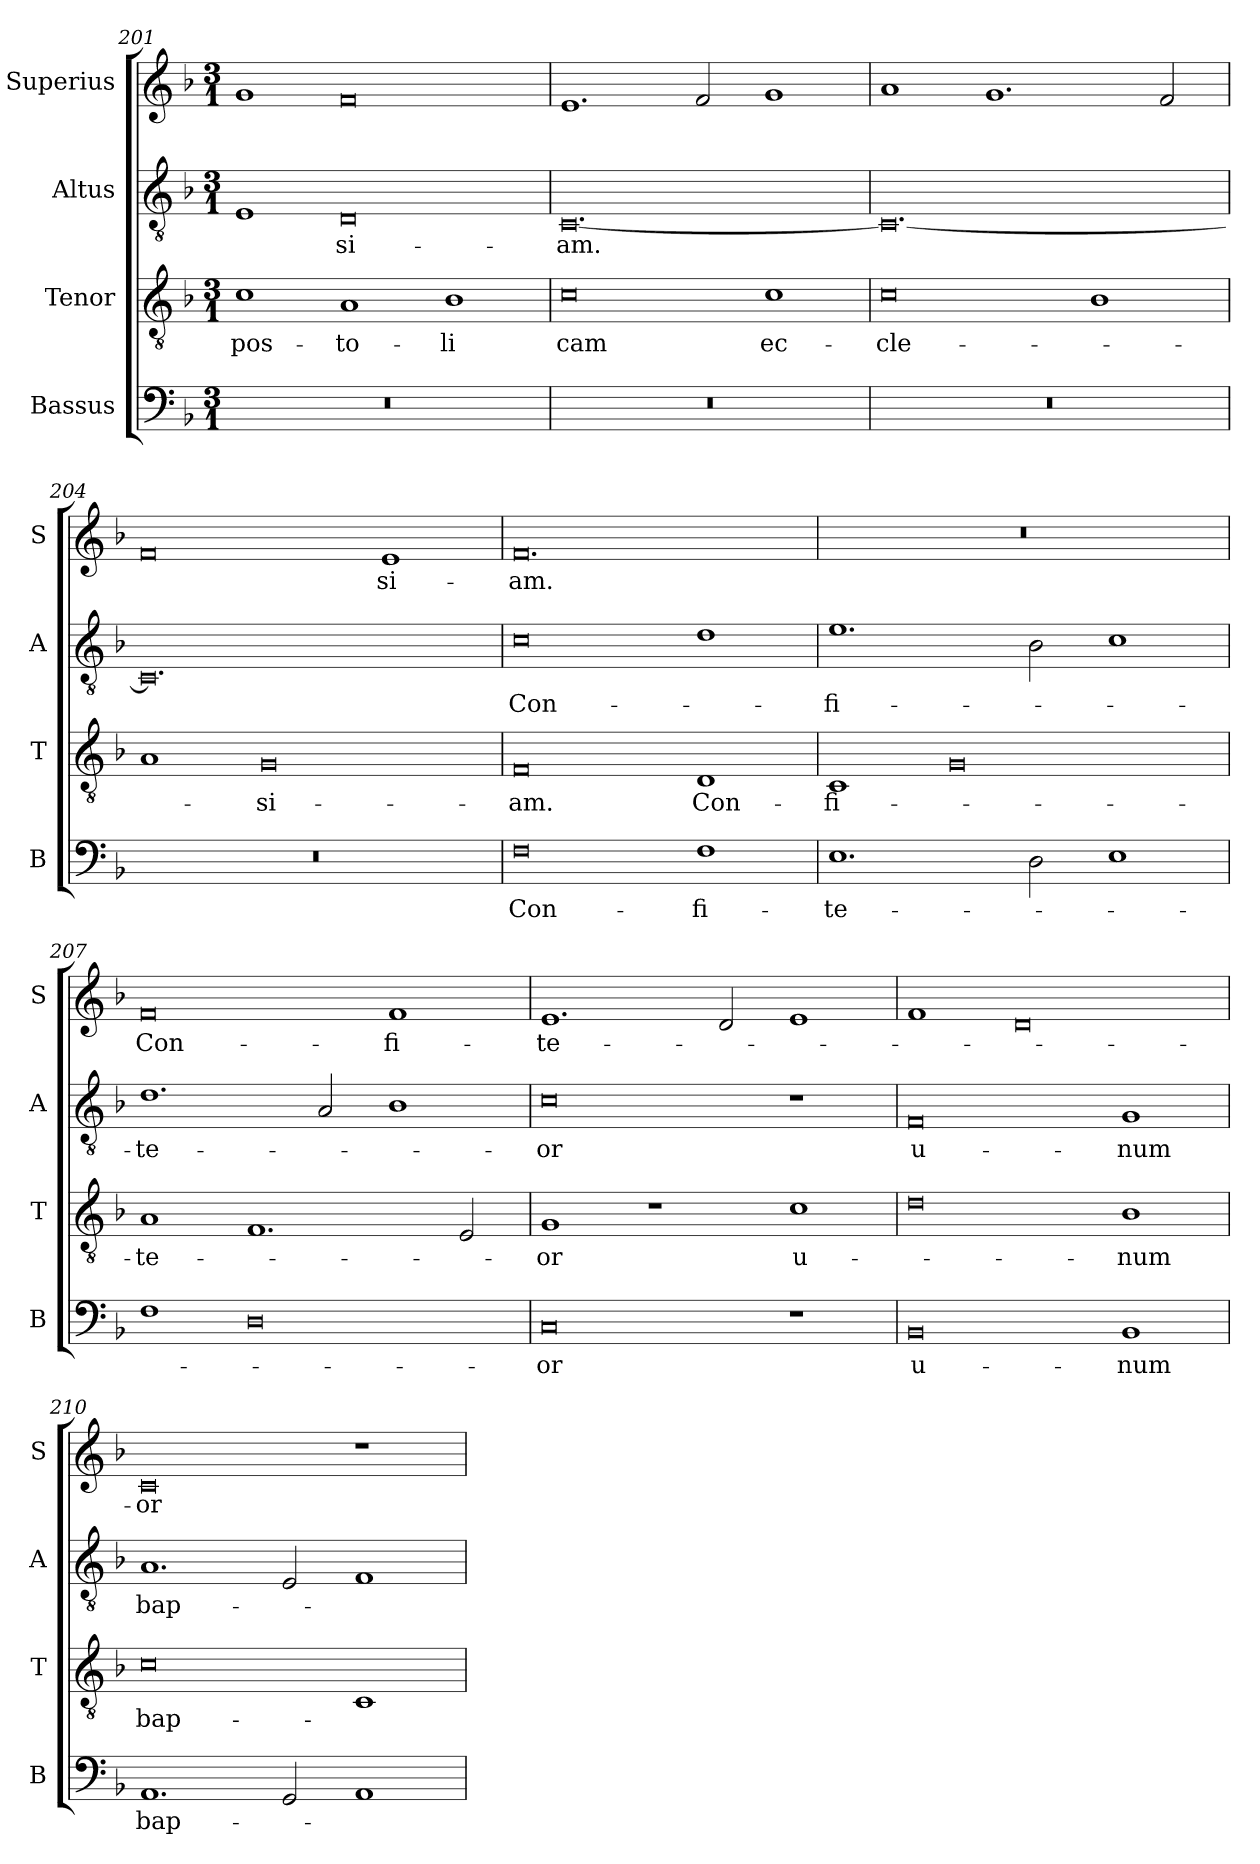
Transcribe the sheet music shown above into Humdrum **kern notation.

**kern	**text	**kern	**text	**kern	**text	**kern	**text
*part4	*part4	*part3	*part3	*part2	*part2	*part1	*part1
*staff4	*staff4	*staff3	*staff3	*staff2	*staff2	*staff1	*staff1
*I"Bassus	*	*I"Tenor	*	*I"Altus	*	*I"Superius	*
*I'B	*	*I'T	*	*I'A	*	*I'S	*
*clefF4	*	*clefGv2	*	*clefGv2	*	*clefG2	*
*k[b-]	*	*k[b-]	*	*k[b-]	*	*k[b-]	*
*M3/1	*	*M3/1	*	*M3/1	*	*M3/1	*
=201	=201	=201	=201	=201	=201	=201	=201
0.r	.	1c	pos-	1E	.	1g	.
.	.	1A	-to-	0D	-si-	0f	.
.	.	1B-	-li	.	.	.	.
=202	=202	=202	=202	=202	=202	=202	=202
0.r	.	0c	-cam	[0.C	-am.	1.e	.
.	.	.	.	.	.	2f/	.
.	.	1c	ec-	.	.	1g	.
=203	=203	=203	=203	=203	=203	=203	=203
0.r	.	0c	-cle-	0.C_	.	1a	.
.	.	.	.	.	.	1.g	.
.	.	1B-	.	.	.	.	.
.	.	.	.	.	.	2f/	.
=204	=204	=204	=204	=204	=204	=204	=204
0.r	.	1A	.	0.C]	.	0f	.
.	.	0G	-si-	.	.	.	.
.	.	.	.	.	.	1e	-si-
=205	=205	=205	=205	=205	=205	=205	=205
0F	Con-	0F	-am.	0c	Con-	0.f	-am.
1F	-fi-	1D	Con-	1d	.	.	.
=206	=206	=206	=206	=206	=206	=206	=206
1.E	-te-	1C	-fi-	1.e	-fi-	0.r	.
.	.	0G	.	.	.	.	.
2D\	.	.	.	2B-\	.	.	.
1E	.	.	.	1c	.	.	.
=207	=207	=207	=207	=207	=207	=207	=207
1F	.	1A	-te-	1.d	te-	0f	Con-
0D	.	1.F	.	.	.	.	.
.	.	.	.	2A/	.	.	.
.	.	.	.	1B-	.	1f	-fi-
.	.	2E/	.	.	.	.	.
=208	=208	=208	=208	=208	=208	=208	=208
0C	or	1G	-or	0c	-or	1.e	-te-
.	.	1r	.	.	.	.	.
.	.	.	.	.	.	2d/	.
1r	.	1c	u-	1r	.	1e	.
=209	=209	=209	=209	=209	=209	=209	=209
0BB-	u-	0d	.	0F	u-	1f	.
.	.	.	.	.	.	0d	.
1BB-	-num	1B-	-num	1G	-num	.	.
=210	=210	=210	=210	=210	=210	=210	=210
1.AA	bap-	0c	bap-	1.A	bap-	0c	-or
2GG/	.	.	.	2E/	.	.	.
1AA	.	1C	.	1F	.	1r	.
=	=	=	=	=	=	=	=
*-	*-	*-	*-	*-	*-	*-	*-
